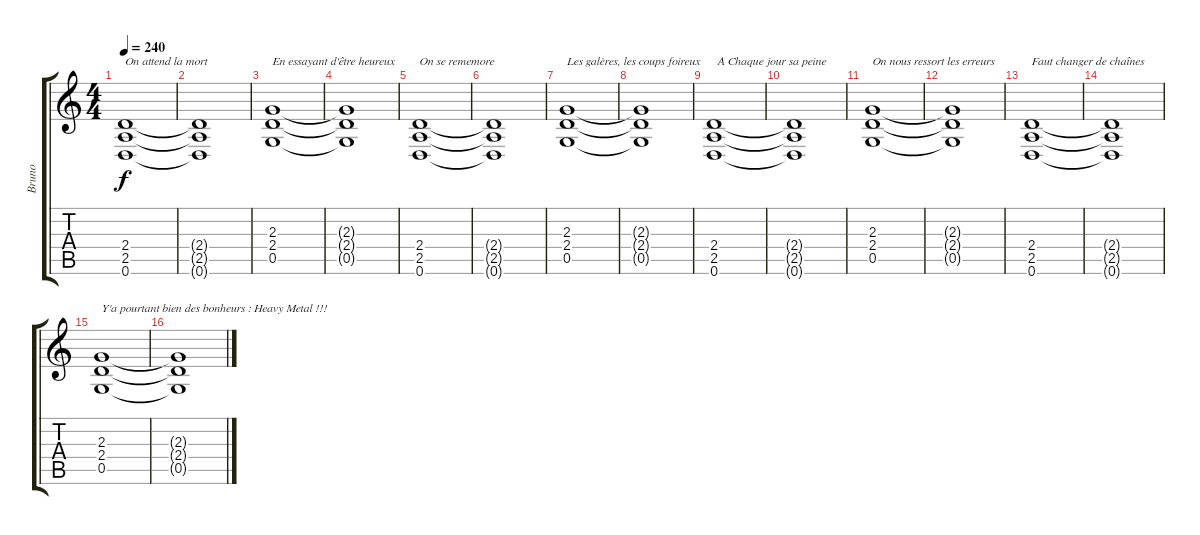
\track ("Bruno" "Bruno") {instrument distortionguitar}
\staff {score tabs}
\tuning (D4 A3 F3 C3 G2 D2) {hide}
\ts (4 4)
\tempo 240
\clef g2
\ks c
(2.4 2.5 0.6).1{txt "On attend la mort" dy f} |
(2.4{t} 2.5{t} 0.6{t}).1 |
(2.3 2.4 0.5).1{txt "En essayant d'être heureux"} |
(2.3{t} 2.4{t} 0.5{t}).1 |
(2.4 2.5 0.6).1{txt "On se rememore"} |
(2.4{t} 2.5{t} 0.6{t}).1 |
(2.3 2.4 0.5).1{txt "Les galères, les coups foireux"} |
(2.3{t} 2.4{t} 0.5{t}).1 |
(2.4 2.5 0.6).1{txt " A Chaque jour sa peine"} |
(2.4{t} 2.5{t} 0.6{t}).1 |
(2.3 2.4 0.5).1{txt "On nous ressort les erreurs"} |
(2.3{t} 2.4{t} 0.5{t}).1 |
(2.4 2.5 0.6).1{txt "Faut changer de chaînes"} |
(2.4{t} 2.5{t} 0.6{t}).1 |
(2.3 2.4 0.5).1{txt "Y'a pourtant bien des bonheurs : Heavy Metal !!!"} |
(2.3{t} 2.4{t} 0.5{t}).1
